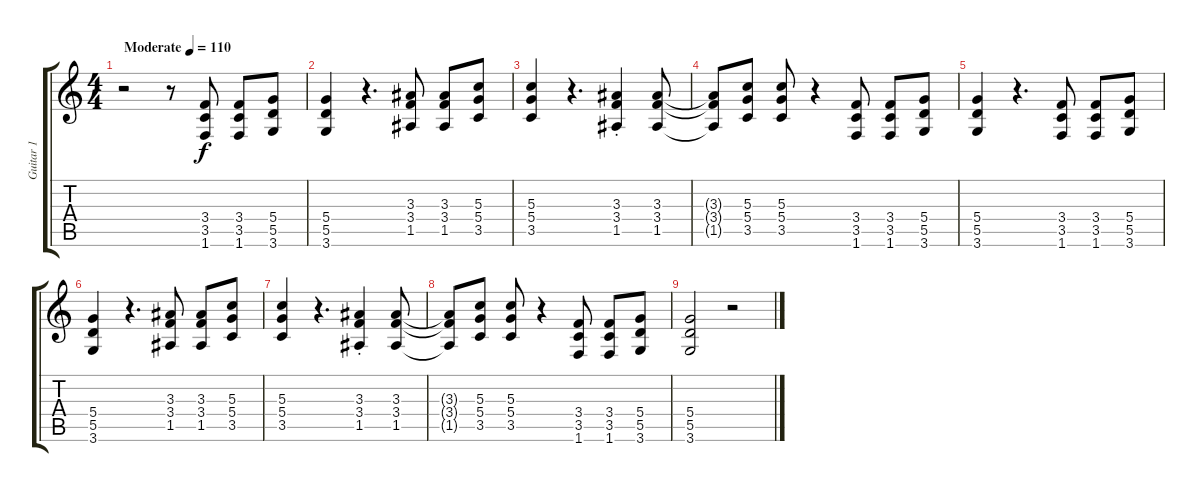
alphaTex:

\track ("Guitar 1" "Guitar 1") {instrument overdrivenguitar}
\staff {score tabs}
\tuning (E4 B3 G3 D3 A2 E2) {hide}
\ts (4 4)
\tempo (110 "Moderate")
\clef g2
\ks c
r.2{dy f instrument overdrivenguitar} r.8 (3.4 3.5 1.6).8 (3.4 3.5 1.6).8 (5.4 5.5 3.6).8 |
(5.4 5.5 3.6).4 r.4{d} (3.3 3.4 1.5).8 (3.3 3.4 1.5).8 (5.3 5.4 3.5).8 |
(5.3 5.4 3.5).4 r.4{d} (3.3{st} 3.4 1.5).4 (3.3 3.4 1.5).8 |
(3.3{t} 3.4{t} 1.5{t}).8 (5.3 5.4 3.5).8 (5.3 5.4 3.5).8 r.4 (3.4 3.5 1.6).8 (3.4 3.5 1.6).8 (5.4 5.5 3.6).8 |
(5.4 5.5 3.6).4 r.4{d} (3.4 3.5 1.6).8 (3.4 3.5 1.6).8 (5.4 5.5 3.6).8 |
(5.4 5.5 3.6).4 r.4{d} (3.3 3.4 1.5).8 (3.3 3.4 1.5).8 (5.3 5.4 3.5).8 |
(5.3 5.4 3.5).4 r.4{d} (3.3{st} 3.4 1.5).4 (3.3 3.4 1.5).8 |
(3.3{t} 3.4{t} 1.5{t}).8 (5.3 5.4 3.5).8 (5.3 5.4 3.5).8 r.4 (3.4 3.5 1.6).8 (3.4 3.5 1.6).8 (5.4 5.5 3.6).8 |
(5.4 5.5 3.6).2 r.2
